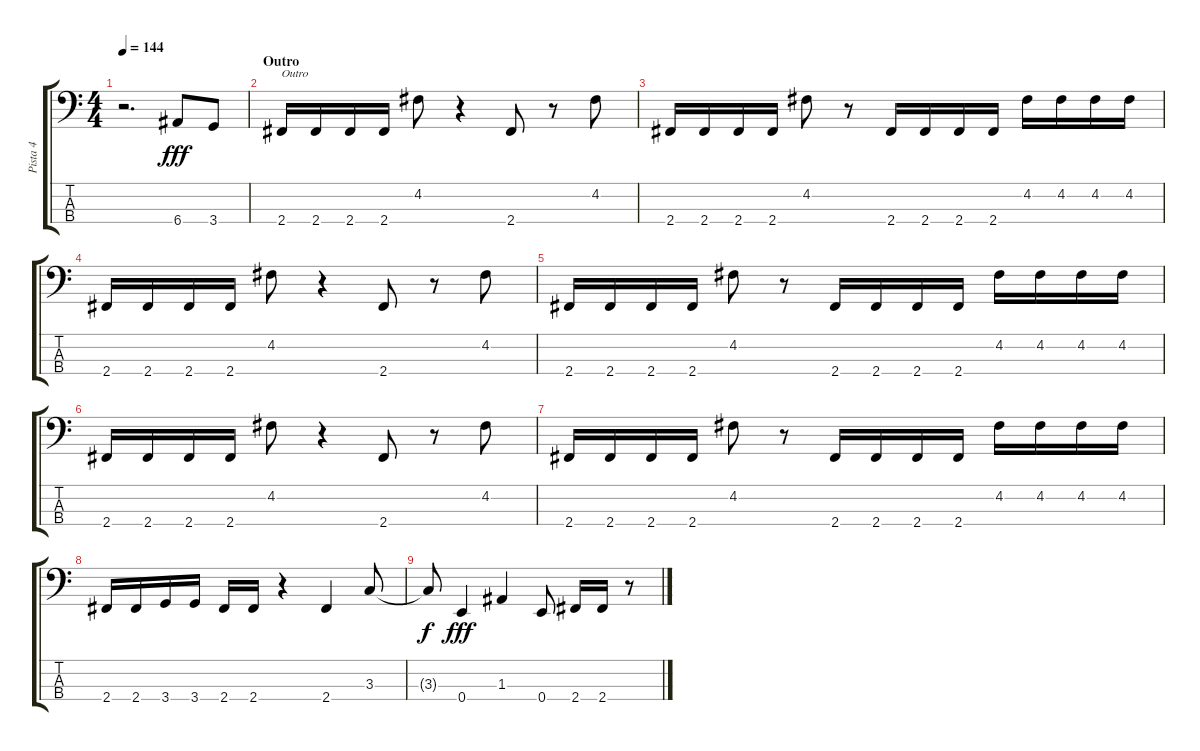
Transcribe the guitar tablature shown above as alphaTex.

\track ("Pista 4" "Pista 4") {instrument electricbassfinger}
\staff {score tabs}
\tuning (G2 D2 A1 E1) {hide}
\ts (4 4)
\tempo 144
\clef f4
\ks c
r.2{d dy fff} 6.4.8 3.4.8 |
\section ("" "Outro")
2.4.16{txt "Outro"} 2.4.16 2.4.16 2.4.16 4.2.8 r.4 2.4.8 r.8 4.2.8 |
2.4.16 2.4.16 2.4.16 2.4.16 4.2.8 r.8 2.4.16 2.4.16 2.4.16 2.4.16 4.2.16 4.2.16 4.2.16 4.2.16 |
2.4.16 2.4.16 2.4.16 2.4.16 4.2.8 r.4 2.4.8 r.8 4.2.8 |
2.4.16 2.4.16 2.4.16 2.4.16 4.2.8 r.8 2.4.16 2.4.16 2.4.16 2.4.16 4.2.16 4.2.16 4.2.16 4.2.16 |
2.4.16 2.4.16 2.4.16 2.4.16 4.2.8 r.4 2.4.8 r.8 4.2.8 |
2.4.16 2.4.16 2.4.16 2.4.16 4.2.8 r.8 2.4.16 2.4.16 2.4.16 2.4.16 4.2.16 4.2.16 4.2.16 4.2.16 |
2.4.16 2.4.16 3.4.16 3.4.16 2.4.16 2.4.16 r.4 2.4.4 3.3.8 |
3.3{t}.8{dy f} 0.4.4{dy fff} 1.3.4 0.4.8 2.4.16 2.4.16 r.8
